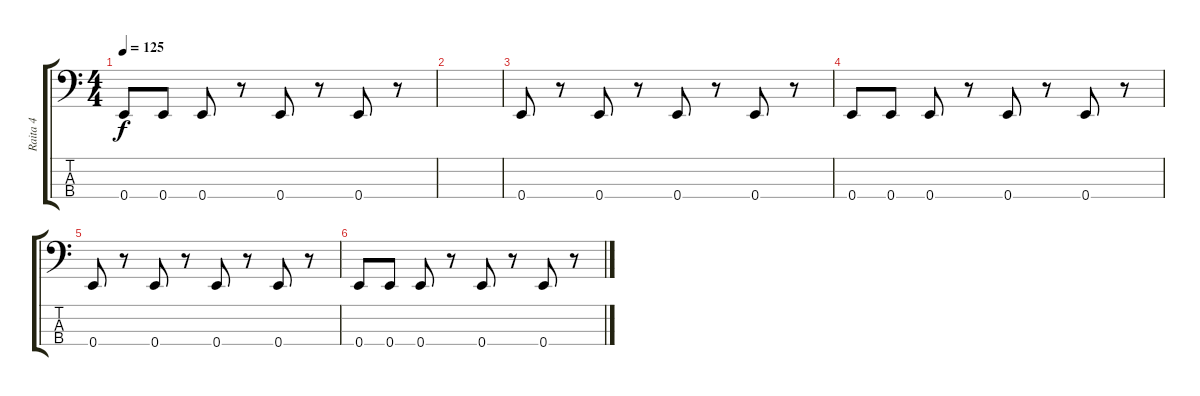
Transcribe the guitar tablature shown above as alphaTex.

\track ("Raita 4" "Raita 4") {instrument electricbasspick}
\staff {score tabs}
\tuning (G2 D2 A1 E1) {hide}
\ts (4 4)
\tempo 125
\clef f4
\ks c
0.4.8{dy f} 0.4.8 0.4.8 r.8 0.4.8 r.8 0.4.8 r.8 |
|
0.4.8 r.8 0.4.8 r.8 0.4.8 r.8 0.4.8 r.8 |
0.4.8 0.4.8 0.4.8 r.8 0.4.8 r.8 0.4.8 r.8 |
0.4.8 r.8 0.4.8 r.8 0.4.8 r.8 0.4.8 r.8 |
0.4.8 0.4.8 0.4.8 r.8 0.4.8 r.8 0.4.8 r.8
